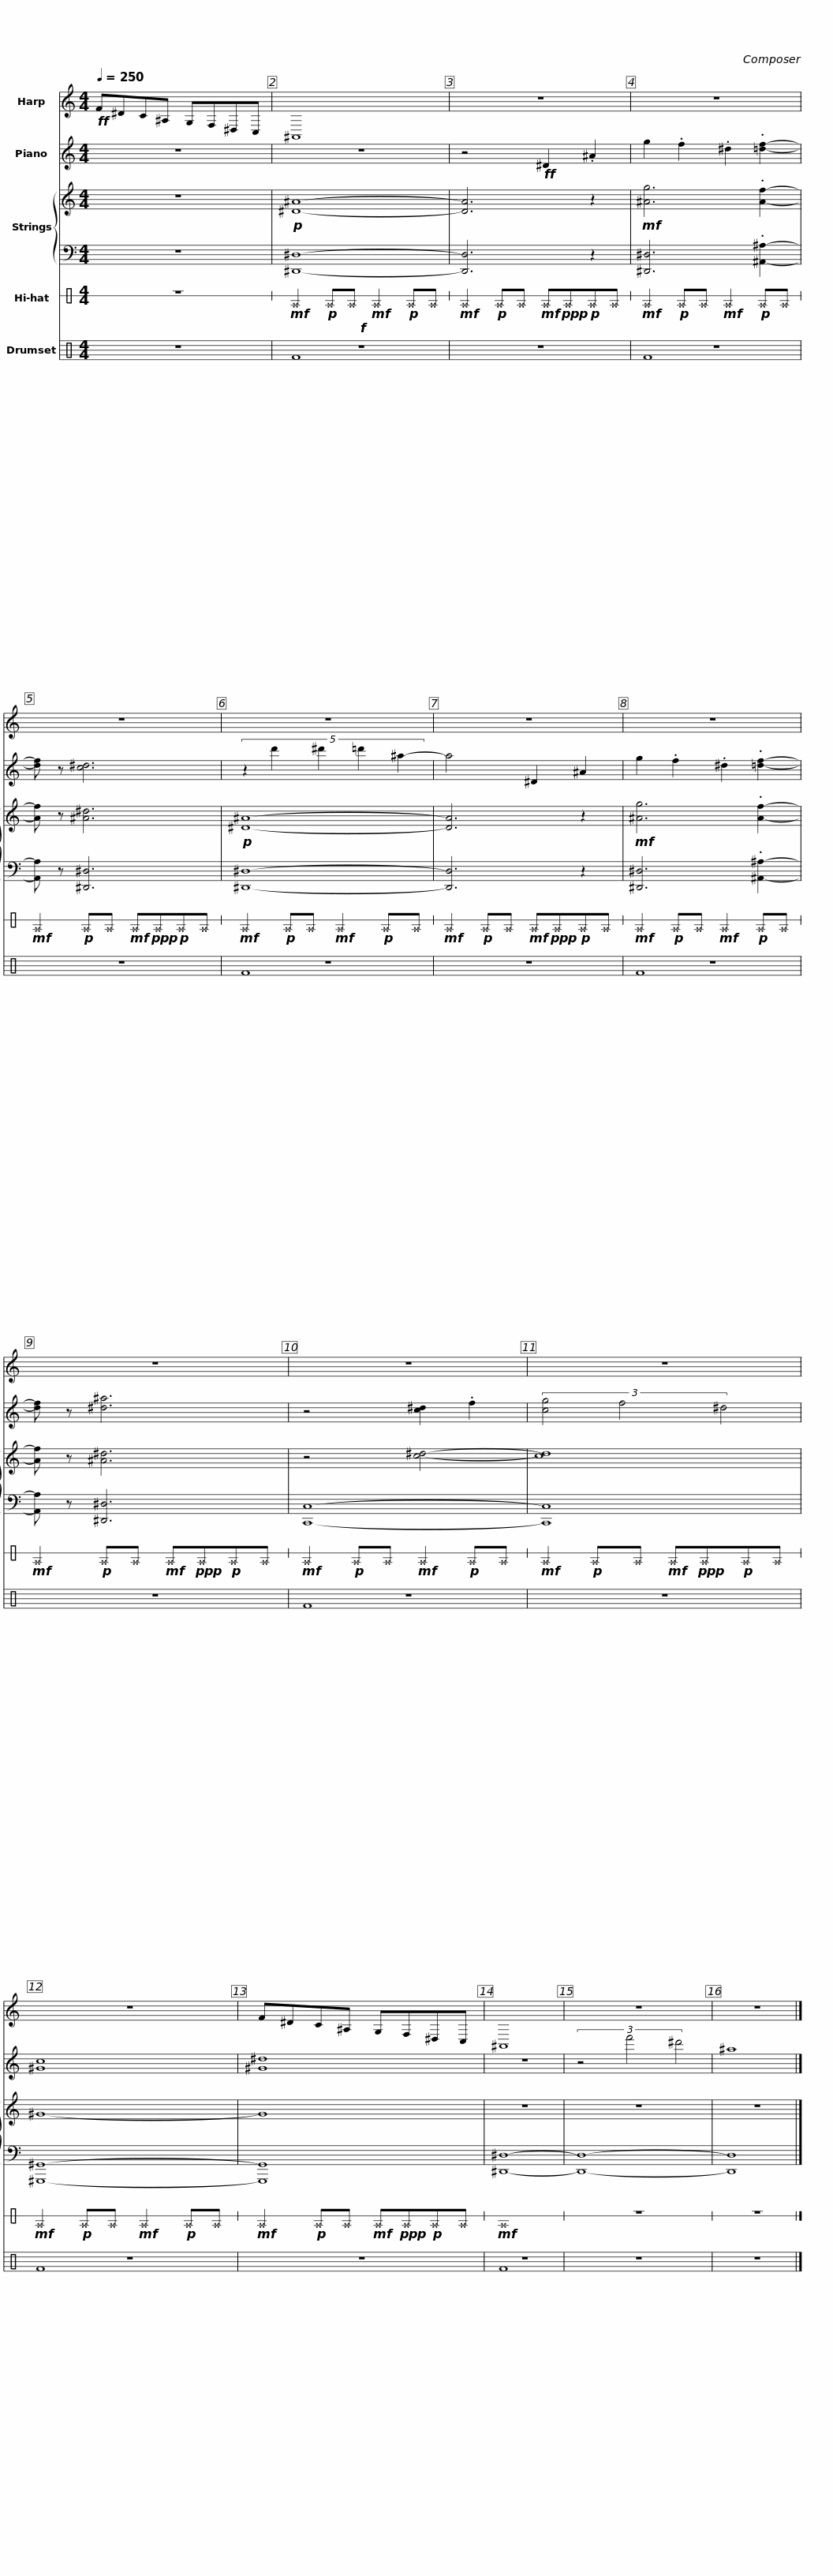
X:1
%%score 1 2 { 3 | 4 } 5 ( 6 7 )
L:1/8
Q:1/4=250
M:4/4
I:linebreak $
K:C
V:1 treble
V:2 treble
V:3 treble
V:4 bass
V:5 perc stafflines=1
K:none
V:6 perc
K:none
V:7 perc
K:none
V:1
!ff! F^DC^A, G,F,^D,C, | ^A,,8 | z8 | z8 | z8 |$ %5
 z8 | z8 | z8 | z8 | z8 |$ %10
 z8 | z8 | F^DC^A, G,F,^D,C, | ^A,,8 | z8 | %15
 z8 |] %16
V:2
 z8 | z8 | z4!ff! ^D2 .^A2 | g2 .f2 .^d2 .[=df]2- | [df] z [c^d]6 |$ %5
 (5:4:5z2 d'2 ^d'2 =d'2 ^a2- | a4 ^D2 ^A2 | g2 .f2 .^d2 .[=df]2- | [df] z [^d^a]6 | z4 [c^d]2 .f2 |$ %10
 (3[cg]4 f4 ^d4 | [^Gc]8 | [^G^d]8 | z8 | (3z4 f'4 ^d'4 | %15
 ^a8 |] %16
V:3
 z8 |!p! [^D^A]8- | [DA]6 z2 |!mf! [^Ag]6 .[Af]2- | [Af] z [^A^d]6 |$ %5
!p! [^D^A]8- | [DA]6 z2 |!mf! [^Ag]6 .[Af]2- | [Af] z [^A^d]6 | z4 [c^d]4- |$ %10
 [cd]8 | ^G8- | G8 | z8 | z8 | %15
 z8 |] %16
V:4
 z8 | [^D,,^D,]8- | [D,,D,]6 z2 | [^D,,^D,]6 .[^A,,^A,]2- | [A,,A,] z [^D,,^D,]6 |$ %5
 [^D,,^D,]8- | [D,,D,]6 z2 | [^D,,^D,]6 .[^A,,^A,]2- | [A,,A,] z [^D,,^D,]6 | [C,,C,]8- |$ %10
 [C,,C,]8 | [^G,,,^G,,]8- | [G,,,G,,]8 | [^D,,^D,]8- | [D,,D,]8- | %15
 [D,,D,]8 |] %16
V:5
 z8 |!mf! ^E2!p! ^E^E!mf! ^E2!p! ^E^E |!mf! ^E2!p! ^E^E!mf! ^E!ppp!^E!p!^E^E |!mf! ^E2!p! ^E^E!mf! ^E2!p! ^E^E |!mf! ^E2!p! ^E^E!mf! ^E!ppp!^E!p!^E^E |$ %5
!mf! ^E2!p! ^E^E!mf! ^E2!p! ^E^E |!mf! ^E2!p! ^E^E!mf! ^E!ppp!^E!p!^E^E |!mf! ^E2!p! ^E^E!mf! ^E2!p! ^E^E |!mf! ^E2!p! ^E^E!mf! ^E!ppp!^E!p!^E^E |!mf! ^E2!p! ^E^E!mf! ^E2!p! ^E^E |$ %10
!mf! ^E2!p! ^E^E!mf! ^E!ppp!^E!p!^E^E |!mf! ^E2!p! ^E^E!mf! ^E2!p! ^E^E |!mf! ^E2!p! ^E^E!mf! ^E!ppp!^E!p!^E^E |!mf! ^E8 | z8 | %15
 z8 |] %16
V:6
 z8 |!f! z8 | z8 | z8 | z8 |$ %5
 z8 | z8 | z8 | z8 | z8 |$ %10
 z8 | z8 | z8 | z8 | z8 | %15
 z8 |] %16
V:7
 x8 | F8 | x8 | F8 | x8 |$ %5
 F8 | x8 | F8 | x8 | F8 |$ %10
 x8 | F8 | x8 | F8 | x8 | %15
 x8 |] %16
